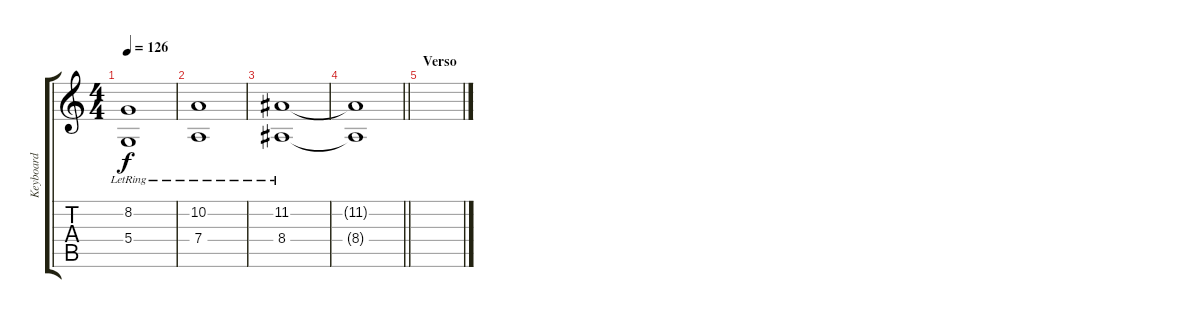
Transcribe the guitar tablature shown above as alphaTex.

\track ("Keyboard" "Keyboard") {instrument stringensemble1}
\staff {score tabs}
\tuning (E4 B3 G3 D3 A2 D2) {hide}
\ts (4 4)
\tempo 126
\clef g2
\ks c
(8.2{lr} 5.4{lr}).1{dy f} |
(10.2{lr} 7.4{lr}).1 |
(11.2{lr} 8.4{lr}).1 |
\barLineRight lightlight
(11.2{t} 8.4{t}).1 |
\section ("" "Verso")
